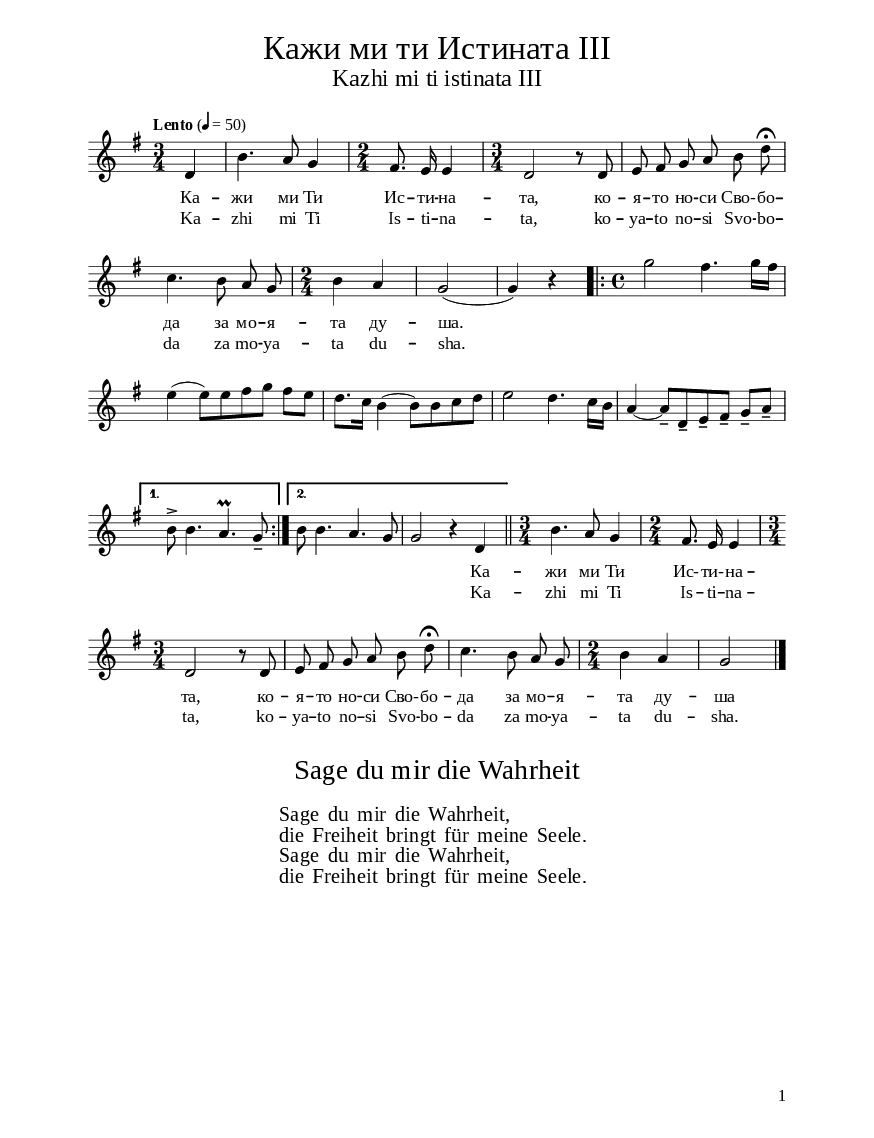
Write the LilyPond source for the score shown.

\version "2.24.0"

% include paper part and global functions
\include "include/globals.ily"

\bookpart {
  \label #'ref169_1
  \tocItem \markup "Кажи ми ти Истината III – Kazhi mi ti istinata III"
  \include "include/bookpart-paper.ily"
  \score {
    \include "include/score-layout.ily"

    \new Voice \absolute {
      \clef treble
      \key g \major
      \time 3/4
      \tempoFunc "Lento" 4 "50"
      \autoBeamOff
        
      \partial 4
      d'4 | % 2
      b'4.  a'8  g'4 | % 3
      \time 2/4  | % 3
      fis'8.  e'16  e'4 | % 4
      \time 3/4  | % 4
      d'2 r8  d'8 | % 5
      e'8  fis'8  g'8  a'8
      b'8  d''8 ^\fermata \break | % 6
      c''4.  b'8  a'8  g'8 | % 7
      \time 2/4  | % 7
      b'4  a'4 | % 8
      g'2 ( | % 9
      g'4 ) r4
      \repeat volta 2 {
        \time 4/4
        g''2  fis''4.  g''16 [
        fis''16 ] \break | % 11
        e''4 (  e''8 ) [  e''8
        fis''8  g''8 ]  fis''8 [  e''8 ] | % 12
        d''8. [  c''16 ]  b'4 (  b'8
        ) [  b'8  c''8  d''8 ] | % 13
        e''2  d''4.  c''16 [  b'16
        ] | % 14
        a'4 ~  a'8 -- [  d'8 --  e'8 --
        fis'8 -- ]  g'8 -- [  a'8 -- ] \break |
      }

      \alternative {
        {
          b'8 ->  b'4.  a'4.\prall g'8 --
        }
        {
          b'8  b'4.  a'4.  g'8
          g'2 r4  d'4 \bar "||"
        }
      }
      \time 3/4   b'4.  a'8  g'4 | \time 2/4
      fis'8.  e'16  e'4 \break \time 3/4  d'2 r8
      d'8  e'8  fis'8  g'8  a'8
      b'8  d''8 ^\fermata  c''4.  b'8
      a'8  g'8 \time 2/4  b'4  a'4
      g'2 \bar "|."
    }
    \addlyrics {      Ка -- жи ми Ти Ис -- ти -- на -- та,
      ко -- я -- то но -- си "Сво-" -- бо --
      да за мо -- я -- та ду -- ша.

      \skip1 \skip1 \skip1 \skip1 \skip1 \skip1 \skip1 \skip1 \skip1
      \skip1 \skip1 \skip1 \skip1 \skip1 \skip1 \skip1 \skip1 \skip1
      \skip1 \skip1 \skip1


      Ка -- жи ми Ти "Ис-" -- "ти-" --
      на -- та, ко -- я -- то но -- си "Сво-"
      -- бо -- да за мо -- я -- та ду --
      ша}
    \addlyrics { Ka -- zhi mi Ti Is -- ti -- na -- ta,
      ko -- ya -- to no -- si Svo -- bo --
      da za mo -- ya -- ta du -- sha.

      \skip1 \skip1 \skip1 \skip1 \skip1 \skip1 \skip1 \skip1 \skip1
      \skip1 \skip1 \skip1 \skip1 \skip1 \skip1 \skip1 \skip1 \skip1
      \skip1 \skip1 \skip1


      Ka -- zhi mi Ti Is -- ti --
      na -- ta, ko -- ya -- to no -- si Svo
      -- bo -- da za mo -- ya -- ta du --
      sha.}

    \header {
      title = \titleFunc "Кажи ми ти Истината III" "Kazhi mi ti istinata III"
    }

    \midi{}

  } % score



  % include foreign translation(s) of the song
  \version "2.24.1"

\markup \fill-line { \fontsize #deTitleFontSize "Sage du mir die Wahrheit" }
\markup \null
\markup \null
\markup \fontsize #deCoupletFontSize {
  \hspace #17
  \override #`(baseline-skip . ,deCoupletBaselineSkip)

  \column {

    \line { " " Sage du mir die Wahrheit, }

\line { " " die Freiheit bringt für meine Seele.}

    \line { " " Sage du mir die Wahrheit, }

\line { " " die Freiheit bringt für meine Seele.}

  }
}


} % bookpart

% Più mosso
%
